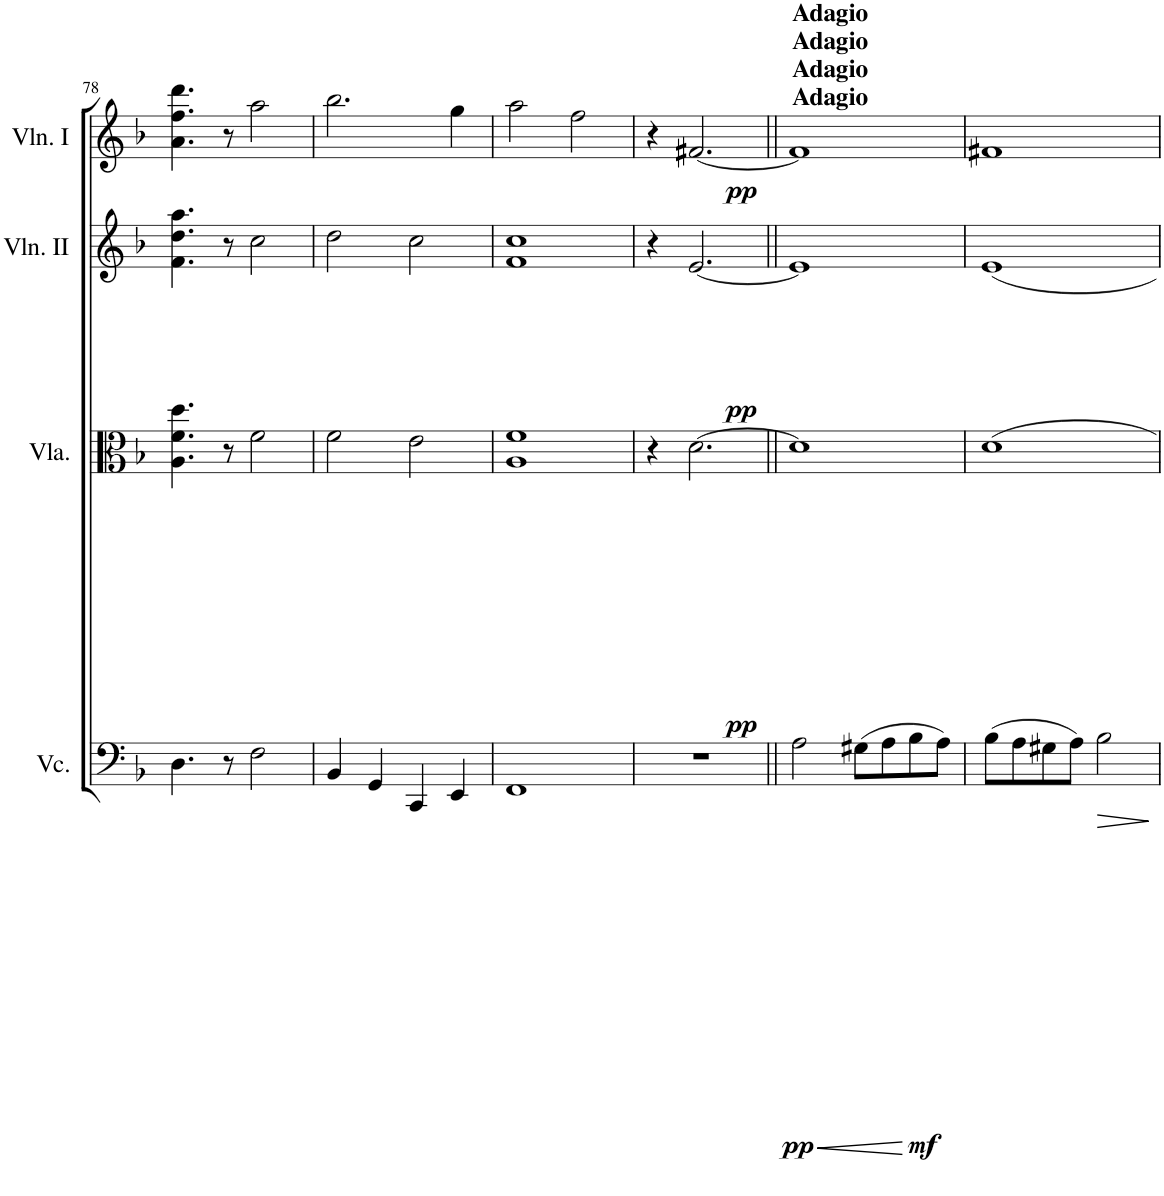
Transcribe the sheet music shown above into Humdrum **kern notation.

**kern	**dynam	**kern	**dynam	**kern	**dynam	**kern	**dynam
*part4	*part4	*part3	*part3	*part2	*part2	*part1	*part1
*staff4	*staff4	*staff3	*staff3	*staff2	*staff2	*staff1	*staff1
*I"Cello	*	*I"Viola	*	*I"Violin II	*	*I"Violin I	*
*	*	*I'Vla.	*	*I'Vln. II	*	*I'Vln. I	*
!!LO:PB:g=z
*clefF4	*	*clefC3	*	*clefG2	*	*clefG2	*
*k[b-]	*	*k[b-]	*	*k[b-]	*	*k[b-]	*
*M4/4	*	*M4/4	*	*M4/4	*	*M4/4	*
*met(c)	*	*met(c)	*	*met(c)	*	*met(c)	*
=78	=78	=78	=78	=78	=78	=78	=78
4.D\	.	4.A\ 4.f\ 4.dd\	.	4.f\ 4.dd\ 4.aa\	.	4.a\ 4.ff\ 4.ddd\	.
8r	.	8r	.	8r	.	8r	.
2F\	.	2f\	.	2cc\	.	2aa\	.
=79	=79	=79	=79	=79	=79	=79	=79
4BB-/	.	2f\	.	2dd\	.	2.bb-\	.
4GG/	.	.	.	.	.	.	.
4CC/	.	2e\	.	2cc\	.	.	.
4EE/	.	.	.	.	.	4gg\	.
=80	=80	=80	=80	=80	=80	=80	=80
1FF	.	1A 1f	.	1f 1cc	.	2aa\	.
.	.	.	.	.	.	2ff\	.
=81	=81	=81	=81	=81	=81	=81	=81
1r	.	4r	.	4r	.	4r	.
!	!	!	!LO:DY:b	!	!LO:DY:b	!	!LO:DY:b
.	.	[2.d\	pp	[2.e/	pp	[2.f#X/	pp
=82||	=82||	=82||	=82||	=82||	=82||	=82||	=82||
!	!	!	!	!	!	!LO:TX:a:B:t=Adagio	!
!	!	!	!	!	!	!LO:TX:a:B:t=Adagio	!
!	!	!	!	!	!	!LO:TX:a:B:t=Adagio	!
!	!	!	!	!	!	!LO:TX:a:B:t=Adagio	!
!	!LO:HP:b	!	!	!	!	!	!
!	!LO:DY:n=1:b	!	!	!	!	!	!
2A\	< pp	1d]	.	1e]	.	1f#]	.
!	!LO:DY:n=2:b	!	!	!	!	!	!
(8G#X\L	mf	.	.	.	.	.	.
8A\	.	.	.	.	.	.	.
8B-\	.	.	.	.	.	.	.
8A\J)	.	.	.	.	.	.	.
=83	=83	=83	=83	=83	=83	=83	=83
(8B-\L	.	1d	.	1e	.	1f#X	.
8A\	.	.	.	.	.	.	.
8G#X\	.	.	.	.	.	.	.
8A\J)	.	.	.	.	.	.	.
2B-\	.	.	.	.	.	.	.
.	[	.	.	.	.	.	.
=	=	=	=	=	=	=	=
*-	*-	*-	*-	*-	*-	*-	*-
